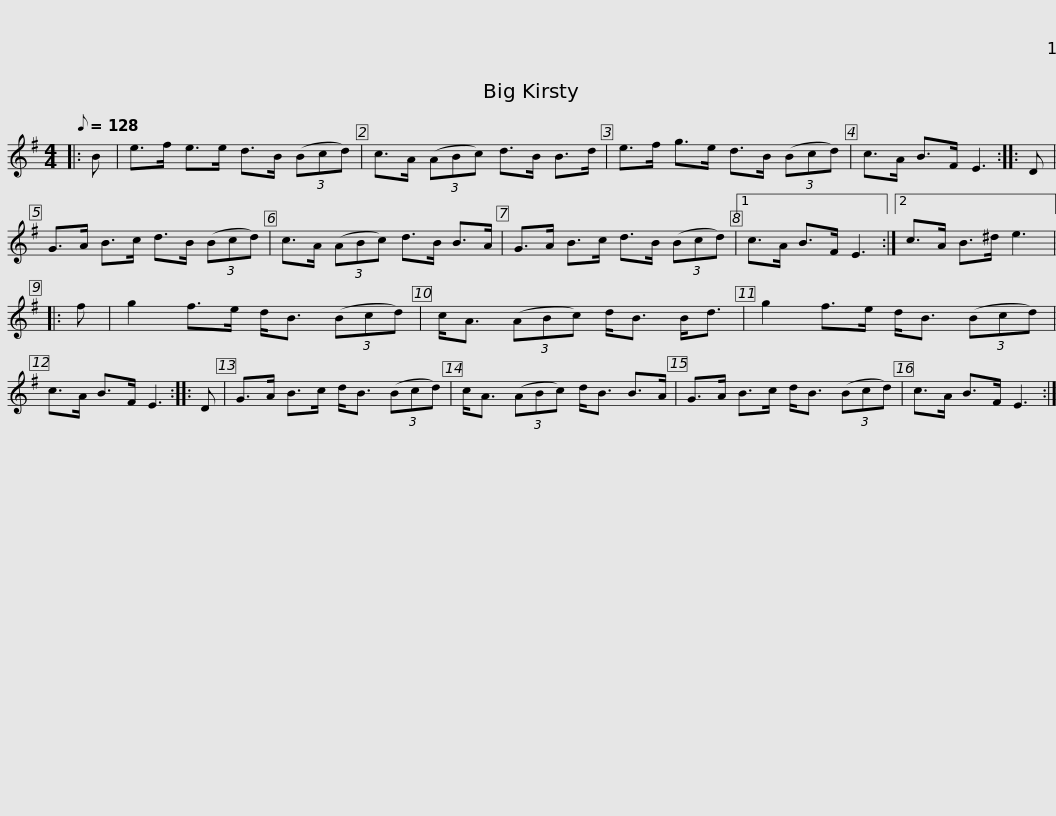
X:1
L:1/8
Q:1/8=128
M:4/4
I:linebreak $
K:Emin
V:1 treble
V:1
|: B | e>f e>e d>B (3(Bcd) | c>A (3(ABc) d>B B>d | e>f g>e d>B (3(Bcd) | c>A B>F E3 :: %5
 D |$ G>A B>c d>B (3(Bcd) | c>A (3(ABc) d>B B>A | G>A B>c d>B (3(Bcd) |1 c>A B>F E3 :|2 %10
 c>A B>^d e3 |:$ f | g2 f>e d<B (3(Bcd) | c<A (3(ABc) d<B B<d | g2 f>e d<B (3(Bcd) | %15
 c>A B>F E3 :: D |$ G>A B>c d<B (3(Bcd) | c<A (3(ABc) d<B B>A | G>A B>c d<B (3(Bcd) | %20
 c>A B>F E3 :| %21
